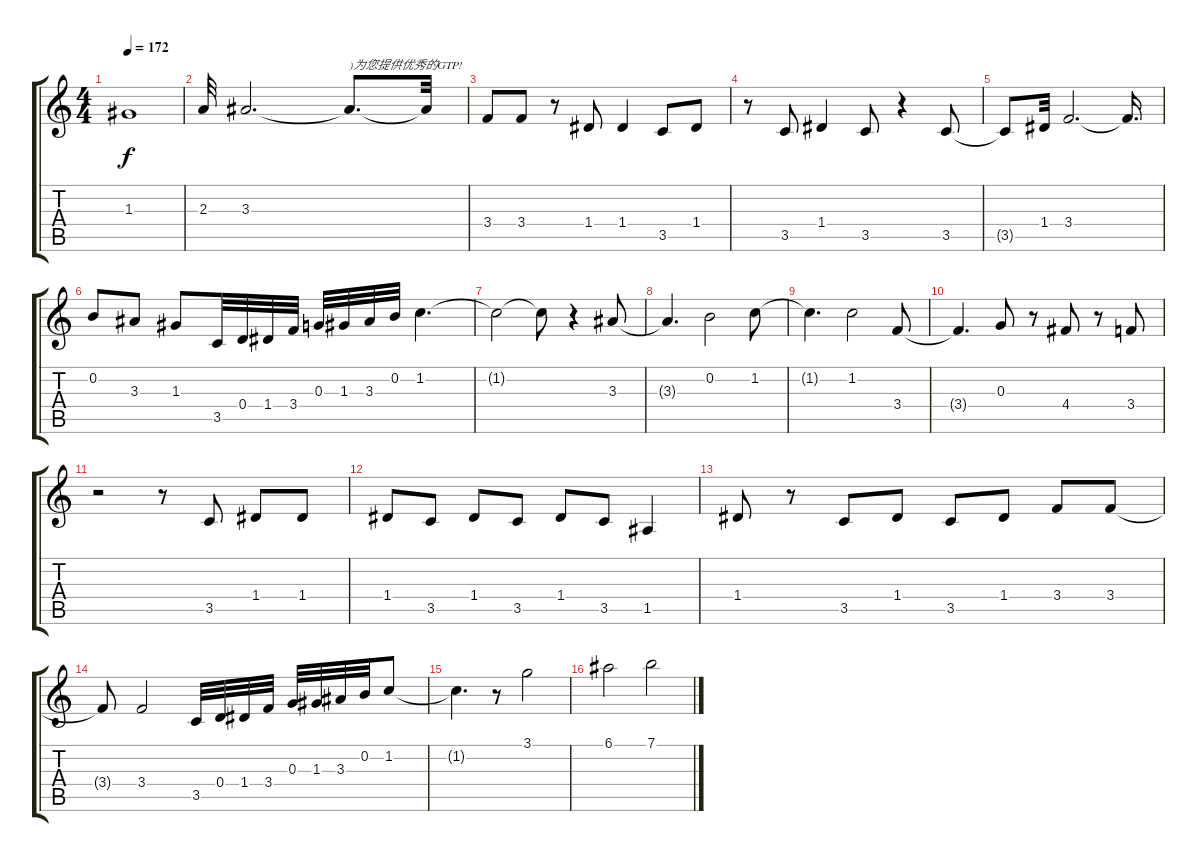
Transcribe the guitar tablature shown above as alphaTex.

\track "" {instrument acousticguitarsteel}
\staff {score tabs}
\tuning (E4 B3 G3 D3 A2 E2) {hide}
\ts (4 4)
\tempo 172
\clef g2
\ks c
1.3.1{dy f} |
2.3.32 3.3.2{d} 3.3{t}.8{d txt ")为您提供优秀的GTP!"} 3.3{t}.32 |
3.4.8 3.4.8 r.8 1.4.8 1.4.4 3.5.8 1.4.8 |
r.8 3.5.8 1.4.4 3.5.8 r.4 3.5.8 |
3.5{t}.8 1.4.32 3.4.2{d} 3.4{t}.16{d} |
0.2.8 3.3.8 1.3.8 3.5.32 0.4.32 1.4.32 3.4.32 0.3.32 1.3.32 3.3.32 0.2.32 1.2.4{d} |
1.2{t}.2 1.2{t}.8 r.4 3.3.8 |
3.3{t}.4{d} 0.2.2 1.2.8 |
1.2{t}.4{d} 1.2.2 3.4.8 |
3.4{t}.4{d} 0.3.8 r.8 4.4.8 r.8 3.4.8 |
r.2 r.8 3.5.8 1.4.8 1.4.8 |
1.4.8 3.5.8 1.4.8 3.5.8 1.4.8 3.5.8 1.5.4 |
1.4.8 r.8 3.5.8 1.4.8 3.5.8 1.4.8 3.4.8 3.4.8 |
3.4{t}.8 3.4.2 3.5.32 0.4.32 1.4.32 3.4.32 0.3.32 1.3.32 3.3.32 0.2.32 1.2.8 |
1.2{t}.4{d} r.8 3.1.2 |
6.1.2 7.1.2
